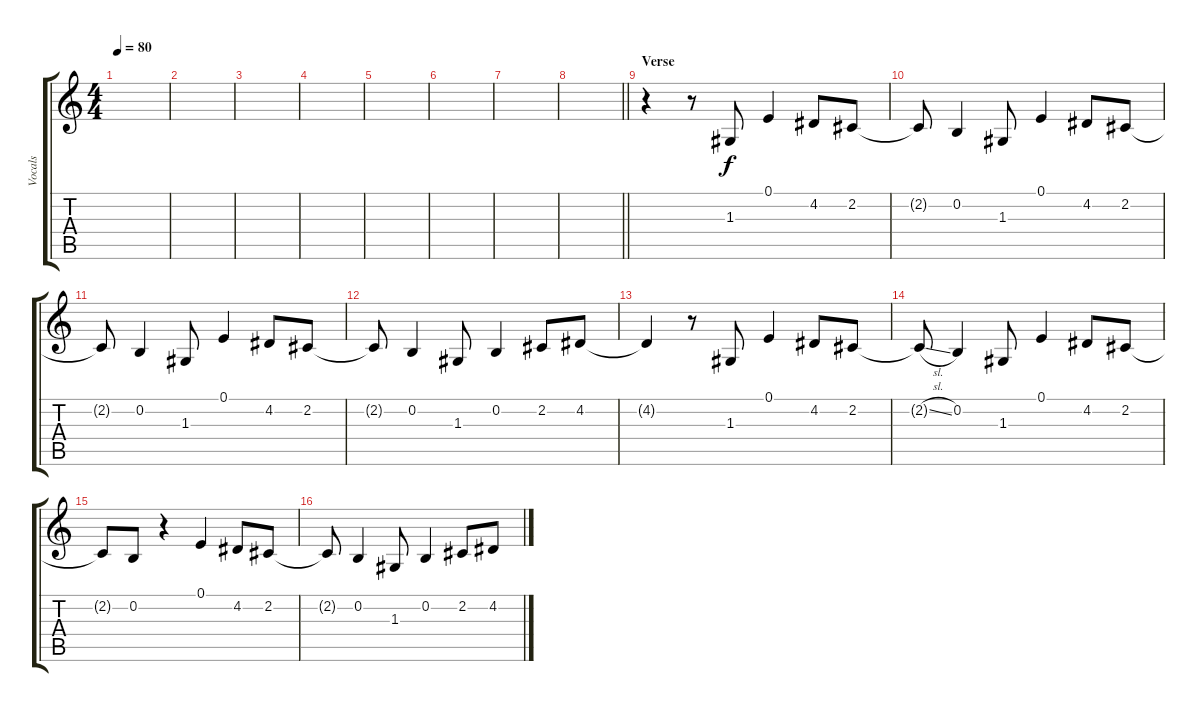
\track ("Vocals" "Vocals") {instrument clarinet}
\staff {score tabs}
\tuning (E4 B3 G3 D3 A2 E2) {hide}
\ts (4 4)
\tempo 80
\clef g2
\ks c
|
|
|
|
|
|
|
\barLineRight lightlight
|
\section ("" "Verse")
r.4 r.8 1.3.8 0.1.4 4.2.8 2.2.8 |
2.2{t}.8 0.2.4 1.3.8 0.1.4 4.2.8 2.2.8 |
2.2{t}.8 0.2.4 1.3.8 0.1.4 4.2.8 2.2.8 |
2.2{t}.8 0.2.4 1.3.8 0.2.4 2.2.8 4.2.8 |
4.2{t}.4 r.8 1.3.8 0.1.4 4.2.8 2.2.8 |
2.2{sl t}.8 0.2.4 1.3.8 0.1.4 4.2.8 2.2.8 |
2.2{t}.8 0.2.8 r.4 0.1.4 4.2.8 2.2.8 |
2.2{t}.8 0.2.4 1.3.8 0.2.4 2.2.8 4.2.8
